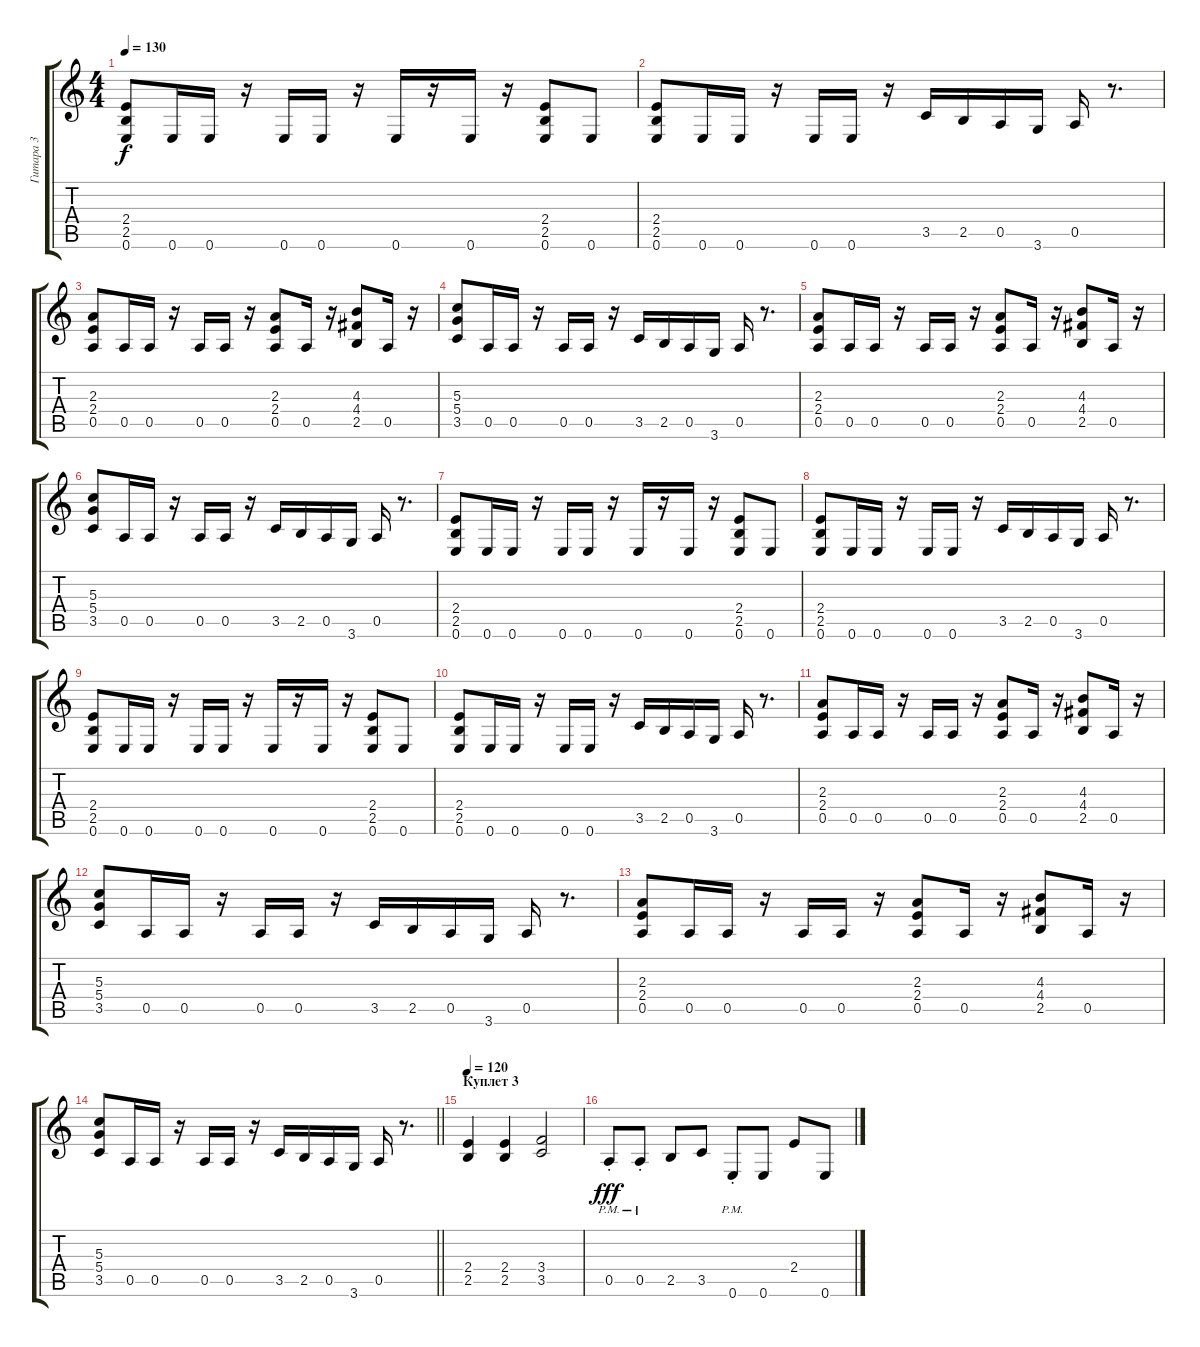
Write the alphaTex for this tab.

\track ("Гитара 3" "Гитара 3") {instrument distortionguitar}
\staff {score tabs}
\tuning (E4 B3 G3 D3 A2 E2) {hide}
\ts (4 4)
\tempo 130
\clef g2
\ks c
(2.4 2.5 0.6).8{dy f} 0.6.16 0.6.16 r.16 0.6.16 0.6.16 r.16 0.6.16 r.16 0.6.16 r.16 (2.4 2.5 0.6).8 0.6.8 |
(2.4 2.5 0.6).8 0.6.16 0.6.16 r.16 0.6.16 0.6.16 r.16 3.5.16 2.5.16 0.5.16 3.6.16 0.5.16 r.8{d} |
(2.3 2.4 0.5).8 0.5.16 0.5.16 r.16 0.5.16 0.5.16 r.16 (2.3 2.4 0.5).8 0.5.16 r.16 (4.3 4.4 2.5).8 0.5.16 r.16 |
(5.3 5.4 3.5).8 0.5.16 0.5.16 r.16 0.5.16 0.5.16 r.16 3.5.16 2.5.16 0.5.16 3.6.16 0.5.16 r.8{d} |
(2.3 2.4 0.5).8 0.5.16 0.5.16 r.16 0.5.16 0.5.16 r.16 (2.3 2.4 0.5).8 0.5.16 r.16 (4.3 4.4 2.5).8 0.5.16 r.16 |
(5.3 5.4 3.5).8 0.5.16 0.5.16 r.16 0.5.16 0.5.16 r.16 3.5.16 2.5.16 0.5.16 3.6.16 0.5.16 r.8{d} |
(2.4 2.5 0.6).8 0.6.16 0.6.16 r.16 0.6.16 0.6.16 r.16 0.6.16 r.16 0.6.16 r.16 (2.4 2.5 0.6).8 0.6.8 |
(2.4 2.5 0.6).8 0.6.16 0.6.16 r.16 0.6.16 0.6.16 r.16 3.5.16 2.5.16 0.5.16 3.6.16 0.5.16 r.8{d} |
(2.4 2.5 0.6).8 0.6.16 0.6.16 r.16 0.6.16 0.6.16 r.16 0.6.16 r.16 0.6.16 r.16 (2.4 2.5 0.6).8 0.6.8 |
(2.4 2.5 0.6).8 0.6.16 0.6.16 r.16 0.6.16 0.6.16 r.16 3.5.16 2.5.16 0.5.16 3.6.16 0.5.16 r.8{d} |
(2.3 2.4 0.5).8 0.5.16 0.5.16 r.16 0.5.16 0.5.16 r.16 (2.3 2.4 0.5).8 0.5.16 r.16 (4.3 4.4 2.5).8 0.5.16 r.16 |
(5.3 5.4 3.5).8 0.5.16 0.5.16 r.16 0.5.16 0.5.16 r.16 3.5.16 2.5.16 0.5.16 3.6.16 0.5.16 r.8{d} |
(2.3 2.4 0.5).8 0.5.16 0.5.16 r.16 0.5.16 0.5.16 r.16 (2.3 2.4 0.5).8 0.5.16 r.16 (4.3 4.4 2.5).8 0.5.16 r.16 |
\barLineRight lightlight
(5.3 5.4 3.5).8 0.5.16 0.5.16 r.16 0.5.16 0.5.16 r.16 3.5.16 2.5.16 0.5.16 3.6.16 0.5.16 r.8{d} |
\section ("" "Куплет 3")
\tempo 120
(2.4 2.5).4{volume 16 balance 16} (2.4 2.5).4 (3.4 3.5).2 |
0.5{pm st}.8{dy fff} 0.5{pm st}.8 2.5.8 3.5.8 0.6{pm st}.8 0.6.8 2.4.8 0.6.8
